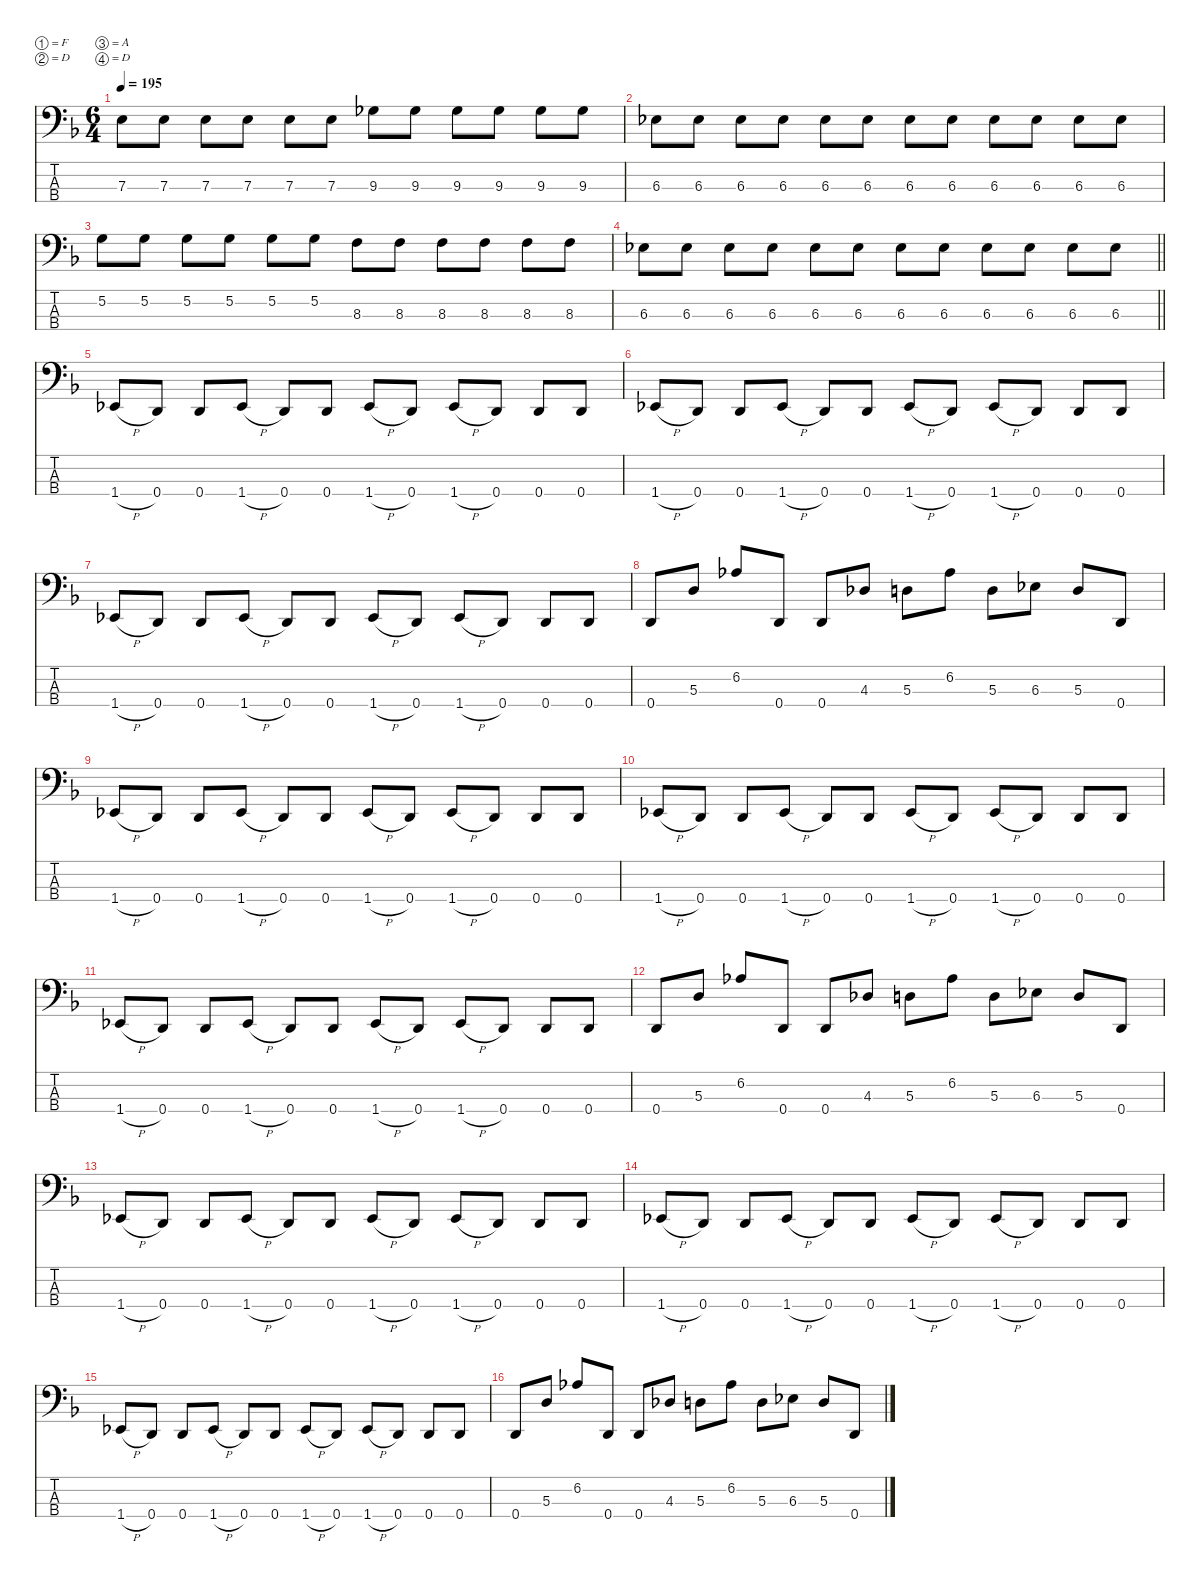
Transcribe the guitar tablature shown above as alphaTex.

\defaultSystemsLayout 4
\hideDynamics
\bracketExtendMode nobrackets
\singleTrackTrackNamePolicy hidden
\multiTrackTrackNamePolicy hidden
\firstSystemTrackNameMode fullname
\firstSystemTrackNameOrientation horizontal
\otherSystemsTrackNameOrientation horizontal
\track ("Bass" "el.bs.") {defaultSystemsLayout 4 instrument electricbassfinger}
\staff {score tabs}
\tuning (F2 D2 A1 D1)
\ts (6 4)
\tempo 195
\clef f4
\ks dminor
7.3{acc forcenatural}.8{dy f beam Down} 7.3{acc forcenatural}.8{beam Down} 7.3{acc forcenatural}.8{beam Down} 7.3{acc forcenatural}.8{beam Down} 7.3{acc forcenatural}.8{beam Down} 7.3{acc forcenatural}.8{beam Down} 9.3{acc b}.8{beam Down} 9.3{acc b}.8{beam Down} 9.3{acc b}.8{beam Down} 9.3{acc b}.8{beam Down} 9.3{acc b}.8{beam Down} 9.3{acc b}.8{beam Down} |
6.3{acc b}.8{beam Down} 6.3{acc b}.8{beam Down} 6.3{acc b}.8{beam Down} 6.3{acc b}.8{beam Down} 6.3{acc b}.8{beam Down} 6.3{acc b}.8{beam Down} 6.3{acc b}.8{beam Down} 6.3{acc b}.8{beam Down} 6.3{acc b}.8{beam Down} 6.3{acc b}.8{beam Down} 6.3{acc b}.8{beam Down} 6.3{acc b}.8{beam Down} |
5.2{acc forcenatural}.8{beam Down} 5.2{acc forcenatural}.8{beam Down} 5.2{acc forcenatural}.8{beam Down} 5.2{acc forcenatural}.8{beam Down} 5.2{acc forcenatural}.8{beam Down} 5.2{acc forcenatural}.8{beam Down} 8.3{acc forcenatural}.8{beam Down} 8.3{acc forcenatural}.8{beam Down} 8.3{acc forcenatural}.8{beam Down} 8.3{acc forcenatural}.8{beam Down} 8.3{acc forcenatural}.8{beam Down} 8.3{acc forcenatural}.8{beam Down} |
\barLineRight lightlight
6.3{acc b}.8{beam Down} 6.3{acc b}.8{beam Down} 6.3{acc b}.8{beam Down} 6.3{acc b}.8{beam Down} 6.3{acc b}.8{beam Down} 6.3{acc b}.8{beam Down} 6.3{acc b}.8{beam Down} 6.3{acc b}.8{beam Down} 6.3{acc b}.8{beam Down} 6.3{acc b}.8{beam Down} 6.3{acc b}.8{beam Down} 6.3{acc b}.8{beam Down} |
1.4{h acc b}.8{beam Up} 0.4{acc forcenatural}.8{beam Up} 0.4{acc forcenatural}.8{beam Up} 1.4{h acc b}.8{beam Up} 0.4{acc forcenatural}.8{beam Up} 0.4{acc forcenatural}.8{beam Up} 1.4{h acc b}.8{beam Up} 0.4{acc forcenatural}.8{beam Up} 1.4{h acc b}.8{beam Up} 0.4{acc forcenatural}.8{beam Up} 0.4{acc forcenatural}.8{beam Up} 0.4{acc forcenatural}.8{beam Up} |
1.4{h acc b}.8{beam Up} 0.4{acc forcenatural}.8{beam Up} 0.4{acc forcenatural}.8{beam Up} 1.4{h acc b}.8{beam Up} 0.4{acc forcenatural}.8{beam Up} 0.4{acc forcenatural}.8{beam Up} 1.4{h acc b}.8{beam Up} 0.4{acc forcenatural}.8{beam Up} 1.4{h acc b}.8{beam Up} 0.4{acc forcenatural}.8{beam Up} 0.4{acc forcenatural}.8{beam Up} 0.4{acc forcenatural}.8{beam Up} |
1.4{h acc b}.8{beam Up} 0.4{acc forcenatural}.8{beam Up} 0.4{acc forcenatural}.8{beam Up} 1.4{h acc b}.8{beam Up} 0.4{acc forcenatural}.8{beam Up} 0.4{acc forcenatural}.8{beam Up} 1.4{h acc b}.8{beam Up} 0.4{acc forcenatural}.8{beam Up} 1.4{h acc b}.8{beam Up} 0.4{acc forcenatural}.8{beam Up} 0.4{acc forcenatural}.8{beam Up} 0.4{acc forcenatural}.8{beam Up} |
0.4{acc forcenatural}.8{beam Up} 5.3{acc forcenatural}.8{beam Up} 6.2{acc b}.8{beam Up} 0.4{acc forcenatural}.8{beam Up} 0.4{acc forcenatural}.8{beam Up} 4.3{acc b}.8{beam Up} 5.3{acc forcenatural}.8{beam Down} 6.2{acc b}.8{beam Down} 5.3{acc forcenatural}.8{beam Down} 6.3{acc b}.8{beam Up} 5.3{acc forcenatural}.8{beam Up} 0.4{acc forcenatural}.8{beam Up} |
1.4{h acc b}.8{beam Up} 0.4{acc forcenatural}.8{beam Up} 0.4{acc forcenatural}.8{beam Up} 1.4{h acc b}.8{beam Up} 0.4{acc forcenatural}.8{beam Up} 0.4{acc forcenatural}.8{beam Up} 1.4{h acc b}.8{beam Up} 0.4{acc forcenatural}.8{beam Up} 1.4{h acc b}.8{beam Up} 0.4{acc forcenatural}.8{beam Up} 0.4{acc forcenatural}.8{beam Up} 0.4{acc forcenatural}.8{beam Up} |
1.4{h acc b}.8{beam Up} 0.4{acc forcenatural}.8{beam Up} 0.4{acc forcenatural}.8{beam Up} 1.4{h acc b}.8{beam Up} 0.4{acc forcenatural}.8{beam Up} 0.4{acc forcenatural}.8{beam Up} 1.4{h acc b}.8{beam Up} 0.4{acc forcenatural}.8{beam Up} 1.4{h acc b}.8{beam Up} 0.4{acc forcenatural}.8{beam Up} 0.4{acc forcenatural}.8{beam Up} 0.4{acc forcenatural}.8{beam Up} |
1.4{h acc b}.8{beam Up} 0.4{acc forcenatural}.8{beam Up} 0.4{acc forcenatural}.8{beam Up} 1.4{h acc b}.8{beam Up} 0.4{acc forcenatural}.8{beam Up} 0.4{acc forcenatural}.8{beam Up} 1.4{h acc b}.8{beam Up} 0.4{acc forcenatural}.8{beam Up} 1.4{h acc b}.8{beam Up} 0.4{acc forcenatural}.8{beam Up} 0.4{acc forcenatural}.8{beam Up} 0.4{acc forcenatural}.8{beam Up} |
0.4{acc forcenatural}.8{beam Up} 5.3{acc forcenatural}.8{beam Up} 6.2{acc b}.8{beam Up} 0.4{acc forcenatural}.8{beam Up} 0.4{acc forcenatural}.8{beam Up} 4.3{acc b}.8{beam Up} 5.3{acc forcenatural}.8{beam Down} 6.2{acc b}.8{beam Down} 5.3{acc forcenatural}.8{beam Down} 6.3{acc b}.8{beam Up} 5.3{acc forcenatural}.8{beam Up} 0.4{acc forcenatural}.8{beam Up} |
1.4{h acc b}.8{beam Up} 0.4{acc forcenatural}.8{beam Up} 0.4{acc forcenatural}.8{beam Up} 1.4{h acc b}.8{beam Up} 0.4{acc forcenatural}.8{beam Up} 0.4{acc forcenatural}.8{beam Up} 1.4{h acc b}.8{beam Up} 0.4{acc forcenatural}.8{beam Up} 1.4{h acc b}.8{beam Up} 0.4{acc forcenatural}.8{beam Up} 0.4{acc forcenatural}.8{beam Up} 0.4{acc forcenatural}.8{beam Up} |
1.4{h acc b}.8{beam Up} 0.4{acc forcenatural}.8{beam Up} 0.4{acc forcenatural}.8{beam Up} 1.4{h acc b}.8{beam Up} 0.4{acc forcenatural}.8{beam Up} 0.4{acc forcenatural}.8{beam Up} 1.4{h acc b}.8{beam Up} 0.4{acc forcenatural}.8{beam Up} 1.4{h acc b}.8{beam Up} 0.4{acc forcenatural}.8{beam Up} 0.4{acc forcenatural}.8{beam Up} 0.4{acc forcenatural}.8{beam Up} |
1.4{h acc b}.8{beam Up} 0.4{acc forcenatural}.8{beam Up} 0.4{acc forcenatural}.8{beam Up} 1.4{h acc b}.8{beam Up} 0.4{acc forcenatural}.8{beam Up} 0.4{acc forcenatural}.8{beam Up} 1.4{h acc b}.8{beam Up} 0.4{acc forcenatural}.8{beam Up} 1.4{h acc b}.8{beam Up} 0.4{acc forcenatural}.8{beam Up} 0.4{acc forcenatural}.8{beam Up} 0.4{acc forcenatural}.8{beam Up} |
0.4{acc forcenatural}.8{beam Up} 5.3{acc forcenatural}.8{beam Up} 6.2{acc b}.8{beam Up} 0.4{acc forcenatural}.8{beam Up} 0.4{acc forcenatural}.8{beam Up} 4.3{acc b}.8{beam Up} 5.3{acc forcenatural}.8{beam Down} 6.2{acc b}.8{beam Down} 5.3{acc forcenatural}.8{beam Down} 6.3{acc b}.8{beam Up} 5.3{acc forcenatural}.8{beam Up} 0.4{acc forcenatural}.8{beam Up}
